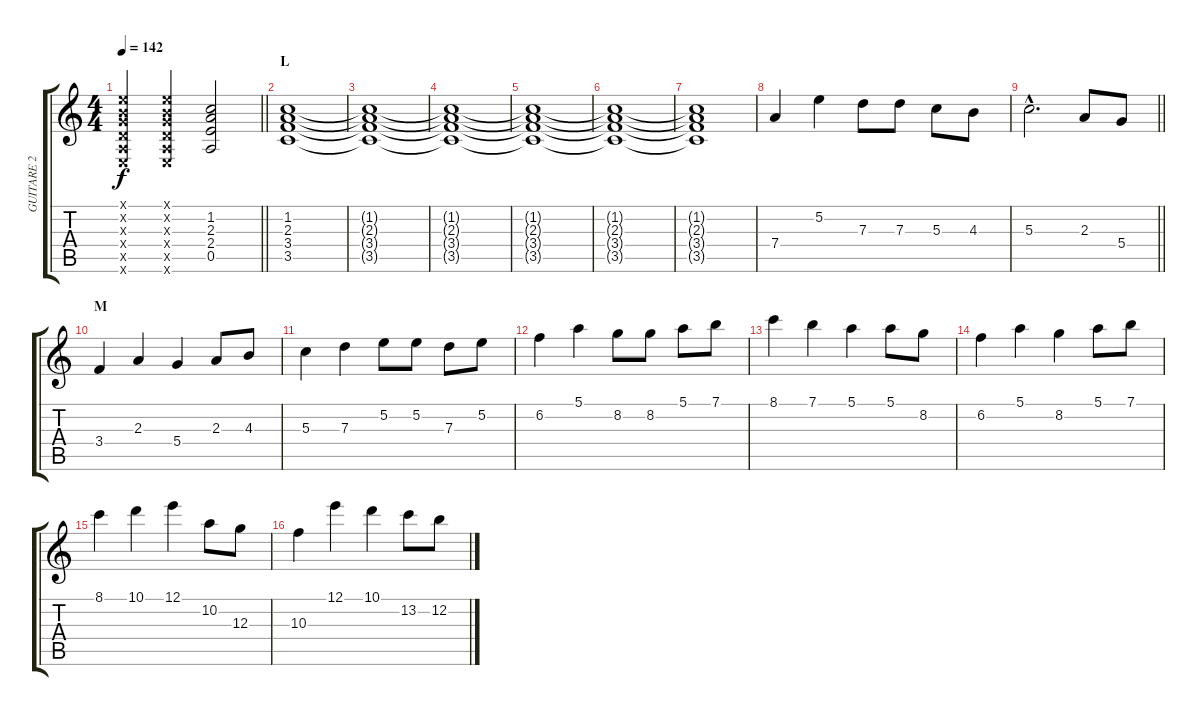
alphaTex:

\track ("GUITARE 2" "GUITARE 2") {instrument distortionguitar}
\staff {score tabs}
\tuning (E4 B3 G3 D3 A2 E2) {hide}
\ts (4 4)
\tempo 142
\clef g2
\barLineRight lightlight
\ks c
(0.1{x} 0.2{x} 0.3{x} 0.4{x} 0.5{x} 0.6{x}).4{dy f} (0.1{x} 0.2{x} 0.3{x} 0.4{x} 0.5{x} 0.6{x}).4 (1.2 2.3 2.4 0.5).2 |
\section ("" "L")
(1.2 2.3 3.4 3.5).1 |
(1.2{t} 2.3{t} 3.4{t} 3.5{t}).1 |
(1.2{t} 2.3{t} 3.4{t} 3.5{t}).1 |
(1.2{t} 2.3{t} 3.4{t} 3.5{t}).1 |
(1.2{t} 2.3{t} 3.4{t} 3.5{t}).1 |
(1.2{t} 2.3{t} 3.4{t} 3.5{t}).1 |
7.4.4{volume 12 balance 3} 5.2.4 7.3.8 7.3.8 5.3.8 4.3.8 |
\barLineRight lightlight
5.3{hac}.2{d} 2.3.8 5.4.8 |
\section ("" "M")
3.4.4 2.3.4 5.4.4 2.3.8 4.3.8 |
5.3.4 7.3.4 5.2.8 5.2.8 7.3.8 5.2.8 |
6.2.4 5.1.4 8.2.8 8.2.8 5.1.8 7.1.8 |
8.1.4 7.1.4 5.1.4 5.1.8 8.2.8 |
6.2.4 5.1.4 8.2.4 5.1.8 7.1.8 |
8.1.4 10.1.4 12.1.4 10.2.8 12.3.8 |
10.3.4 12.1.4 10.1.4 13.2.8 12.2.8
